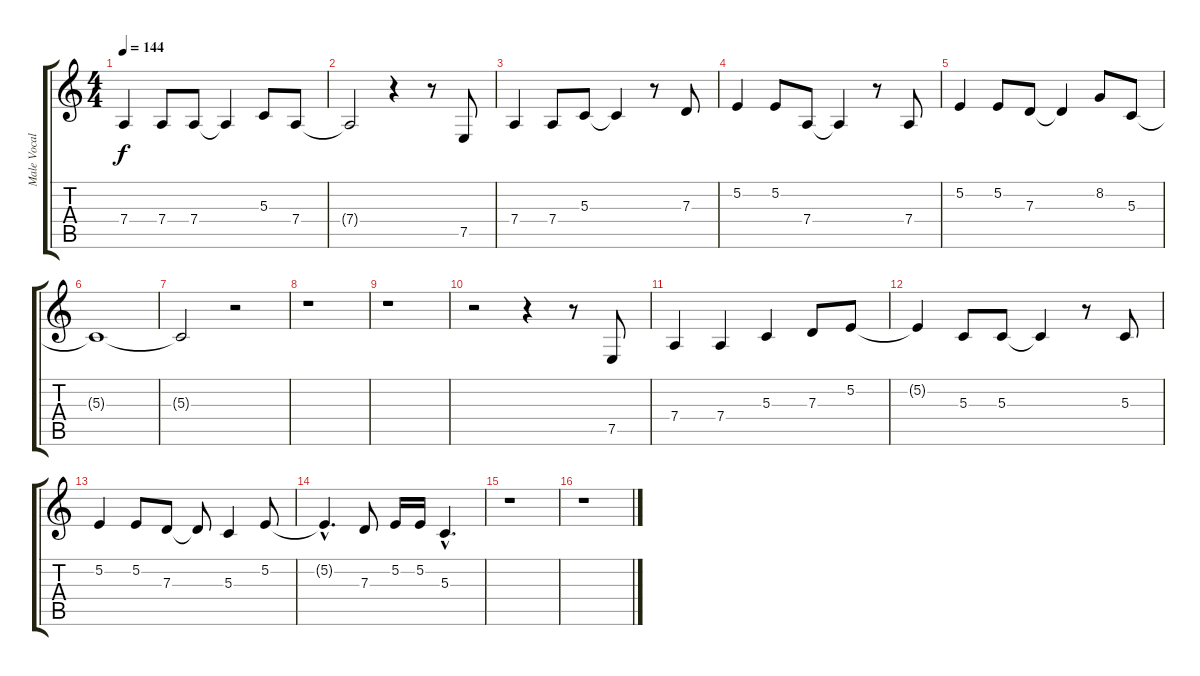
\track ("Male Vocals" "Male Vocal") {instrument harmonica}
\staff {score tabs}
\tuning (E4 B3 G3 D3 A2 E2) {hide}
\ts (4 4)
\tempo 144
\clef g2
\ks c
7.4.4{dy f} 7.4.8 7.4.8 7.4{t}.4 5.3.8 7.4.8 |
7.4{t}.2 r.4 r.8 7.5.8 |
7.4.4 7.4.8 5.3.8 5.3{t}.4 r.8 7.3.8 |
5.2.4 5.2.8 7.4.8 7.4{t}.4 r.8 7.4.8 |
5.2.4 5.2.8 7.3.8 7.3{t}.4 8.2.8 5.3.8 |
5.3{t}.1 |
5.3{t}.2 r.2 |
r.1 |
r.1 |
r.2 r.4 r.8 7.5.8 |
7.4.4 7.4.4 5.3.4 7.3.8 5.2.8 |
5.2{t}.4 5.3.8 5.3.8 5.3{t}.4 r.8 5.3.8 |
5.2.4 5.2.8 7.3.8 7.3{t}.8 5.3.4 5.2.8 |
5.2{hac t}.4{d} 7.3.8 5.2.16 5.2.16 5.3{hac}.4{d} |
r.1 |
r.1
